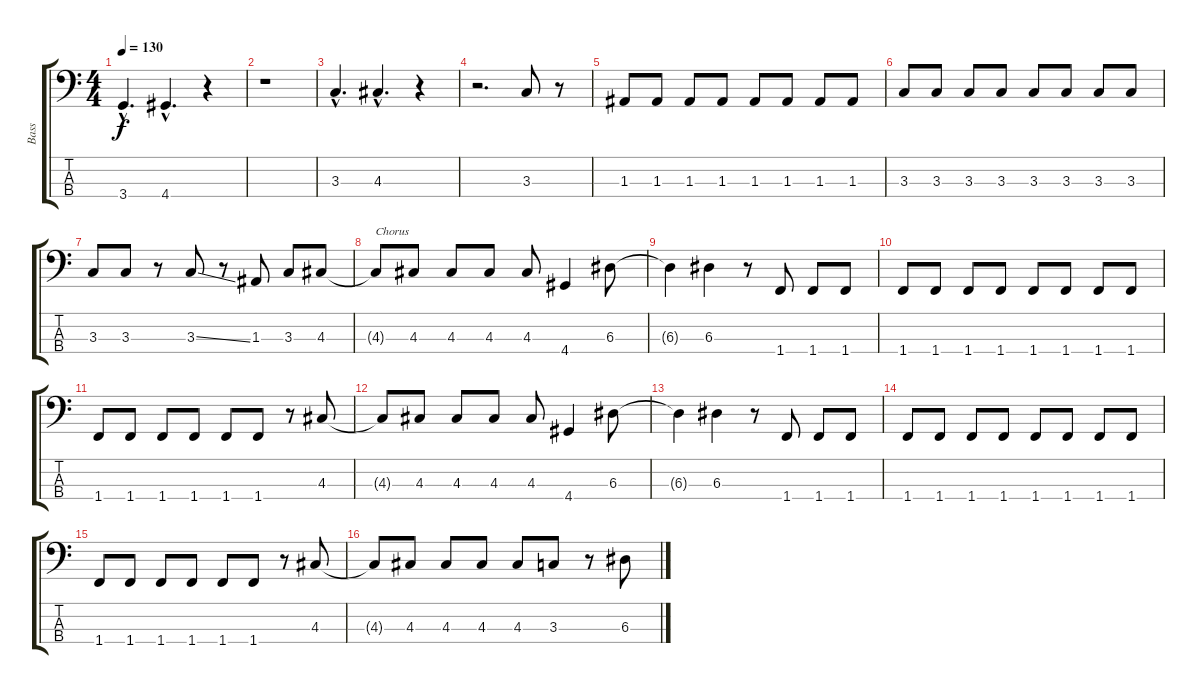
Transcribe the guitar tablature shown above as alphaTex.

\track ("Bass" "Bass") {instrument electricbassfinger}
\staff {score tabs}
\tuning (G2 D2 A1 E1) {hide}
\ts (4 4)
\tempo 130
\clef f4
\ks c
3.4{hac}.4{d dy f} 4.4{hac}.4{d} r.4 |
r.1 |
3.3{hac}.4{d} 4.3{hac}.4{d} r.4 |
r.2{d} 3.3.8 r.8 |
1.3.8 1.3.8 1.3.8 1.3.8 1.3.8 1.3.8 1.3.8 1.3.8 |
3.3.8 3.3.8 3.3.8 3.3.8 3.3.8 3.3.8 3.3.8 3.3.8 |
3.3.8 3.3.8 r.8 3.3{ss}.8 r.8 1.3.8 3.3.8 4.3.8 |
4.3{t}.8{txt "Chorus"} 4.3.8 4.3.8 4.3.8 4.3.8 4.4.4 6.3.8 |
6.3{t}.4 6.3.4 r.8 1.4.8 1.4.8 1.4.8 |
1.4.8 1.4.8 1.4.8 1.4.8 1.4.8 1.4.8 1.4.8 1.4.8 |
1.4.8 1.4.8 1.4.8 1.4.8 1.4.8 1.4.8 r.8 4.3.8 |
4.3{t}.8 4.3.8 4.3.8 4.3.8 4.3.8 4.4.4 6.3.8 |
6.3{t}.4 6.3.4 r.8 1.4.8 1.4.8 1.4.8 |
1.4.8 1.4.8 1.4.8 1.4.8 1.4.8 1.4.8 1.4.8 1.4.8 |
1.4.8 1.4.8 1.4.8 1.4.8 1.4.8 1.4.8 r.8 4.3.8 |
4.3{t}.8 4.3.8 4.3.8 4.3.8 4.3.8 3.3.8 r.8 6.3.8
